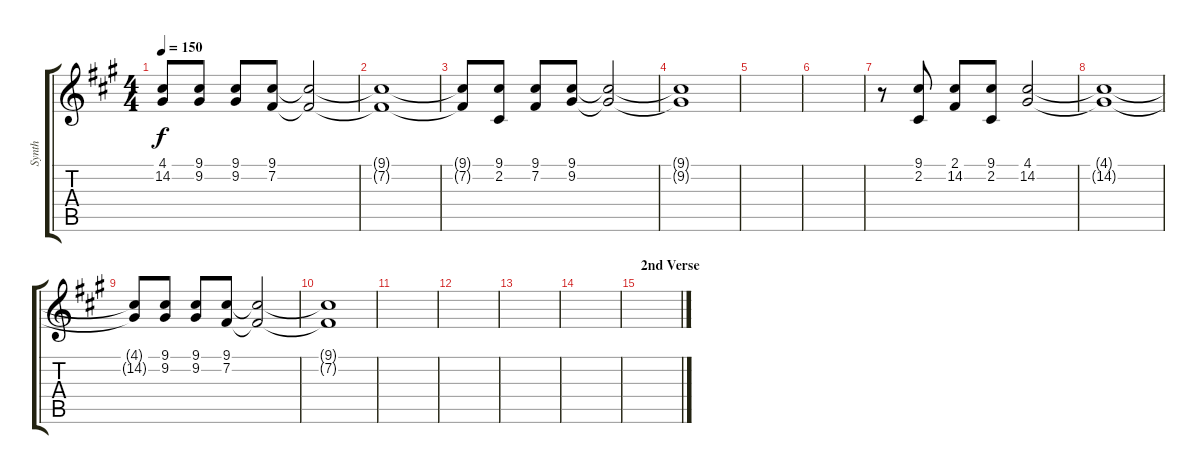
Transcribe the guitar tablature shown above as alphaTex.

\track ("Synth" "Synth") {instrument lead2sawtooth}
\staff {score tabs}
\tuning (E4 B3 G3 D3 A2 E2) {hide}
\ts (4 4)
\tempo 150
\clef g2
\ks f#minor
(4.1{t} 14.2{t}).8{dy f} (9.1 9.2).8 (9.1 9.2).8 (9.1 7.2).8 (9.1{t} 7.2{t}).2 |
(9.1{t} 7.2{t}).1 |
(9.1{t} 7.2{t}).8 (9.1 2.2).8 (9.1 7.2).8 (9.1 9.2).8 (9.1{t} 9.2{t}).2 |
(9.1{t} 9.2{t}).1 |
|
|
r.8 (9.1 2.2).8 (2.1 14.2).8 (9.1 2.2).8 (4.1 14.2).2 |
(4.1{t} 14.2{t}).1 |
(4.1{t} 14.2{t}).8 (9.1 9.2).8 (9.1 9.2).8 (9.1 7.2).8 (9.1{t} 7.2{t}).2 |
(9.1{t} 7.2{t}).1 |
|
|
|
|
\section ("" "2nd Verse")
